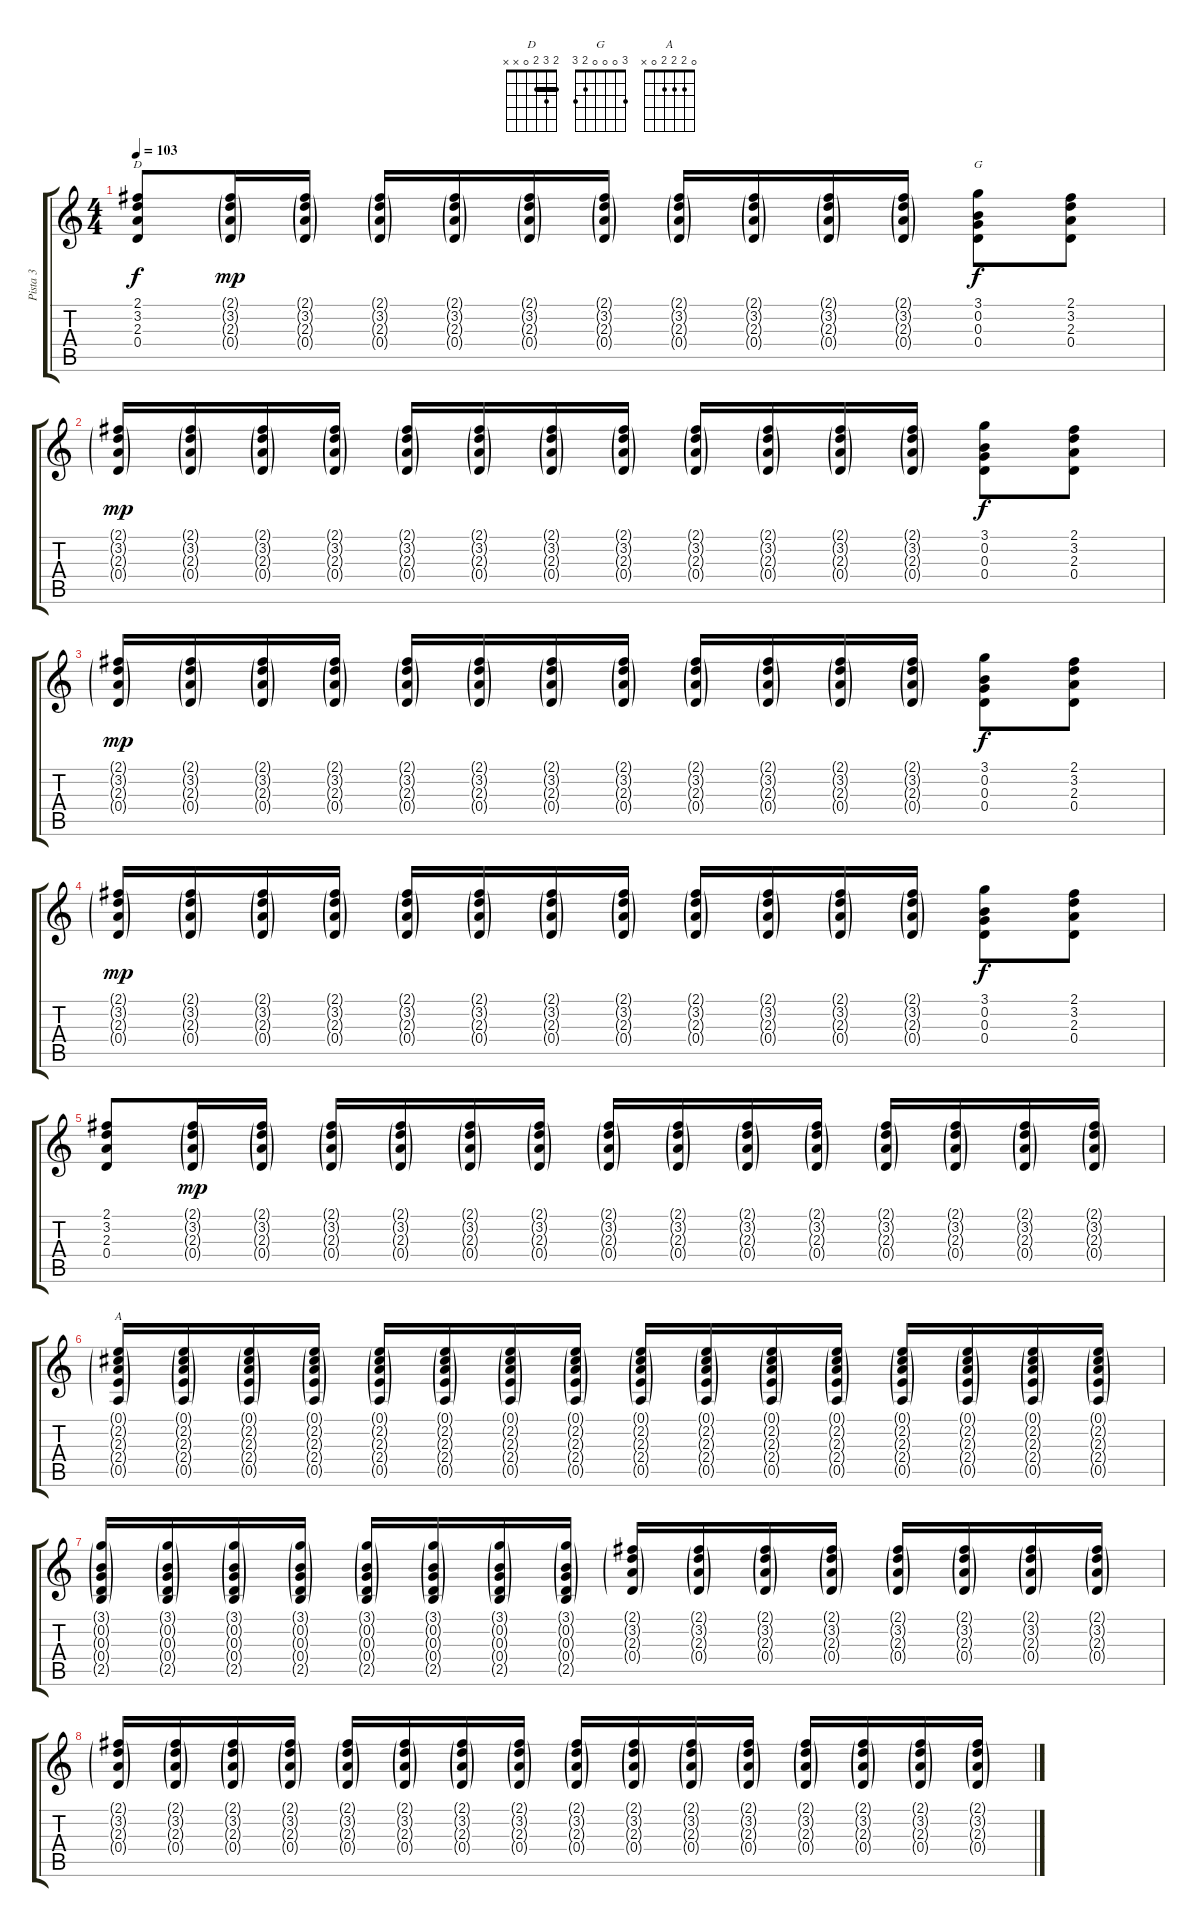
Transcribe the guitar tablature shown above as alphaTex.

\track ("Pista 3" "Pista 3") {instrument acousticguitarsteel}
\staff {score tabs}
\tuning (E4 B3 G3 D3 A2 E2) {hide}
\chord ("D" 2 3 2 0 x x) {barre 2}
\chord ("G" 3 0 0 0 2 3)
\chord ("A" 0 2 2 2 0 x)
\ts (4 4)
\tempo 103
\clef g2
\ks c
(2.1 3.2 2.3 0.4).8{ch "D" dy f instrument acousticguitarsteel} (2.1{g} 3.2{g} 2.3{g} 0.4{g}).16{dy mp} (2.1{g} 3.2{g} 2.3{g} 0.4{g}).16 (2.1{g} 3.2{g} 2.3{g} 0.4{g}).16 (2.1{g} 3.2{g} 2.3{g} 0.4{g}).16 (2.1{g} 3.2{g} 2.3{g} 0.4{g}).16 (2.1{g} 3.2{g} 2.3{g} 0.4{g}).16 (2.1{g} 3.2{g} 2.3{g} 0.4{g}).16 (2.1{g} 3.2{g} 2.3{g} 0.4{g}).16 (2.1{g} 3.2{g} 2.3{g} 0.4{g}).16 (2.1{g} 3.2{g} 2.3{g} 0.4{g}).16 (3.1 0.2 0.3 0.4).8{ch "G" dy f} (2.1 3.2 2.3 0.4).8 |
(2.1{g} 3.2{g} 2.3{g} 0.4{g}).16{dy mp} (2.1{g} 3.2{g} 2.3{g} 0.4{g}).16 (2.1{g} 3.2{g} 2.3{g} 0.4{g}).16 (2.1{g} 3.2{g} 2.3{g} 0.4{g}).16 (2.1{g} 3.2{g} 2.3{g} 0.4{g}).16 (2.1{g} 3.2{g} 2.3{g} 0.4{g}).16 (2.1{g} 3.2{g} 2.3{g} 0.4{g}).16 (2.1{g} 3.2{g} 2.3{g} 0.4{g}).16 (2.1{g} 3.2{g} 2.3{g} 0.4{g}).16 (2.1{g} 3.2{g} 2.3{g} 0.4{g}).16 (2.1{g} 3.2{g} 2.3{g} 0.4{g}).16 (2.1{g} 3.2{g} 2.3{g} 0.4{g}).16 (3.1 0.2 0.3 0.4).8{dy f} (2.1 3.2 2.3 0.4).8 |
(2.1{g} 3.2{g} 2.3{g} 0.4{g}).16{dy mp} (2.1{g} 3.2{g} 2.3{g} 0.4{g}).16 (2.1{g} 3.2{g} 2.3{g} 0.4{g}).16 (2.1{g} 3.2{g} 2.3{g} 0.4{g}).16 (2.1{g} 3.2{g} 2.3{g} 0.4{g}).16 (2.1{g} 3.2{g} 2.3{g} 0.4{g}).16 (2.1{g} 3.2{g} 2.3{g} 0.4{g}).16 (2.1{g} 3.2{g} 2.3{g} 0.4{g}).16 (2.1{g} 3.2{g} 2.3{g} 0.4{g}).16 (2.1{g} 3.2{g} 2.3{g} 0.4{g}).16 (2.1{g} 3.2{g} 2.3{g} 0.4{g}).16 (2.1{g} 3.2{g} 2.3{g} 0.4{g}).16 (3.1 0.2 0.3 0.4).8{dy f} (2.1 3.2 2.3 0.4).8 |
(2.1{g} 3.2{g} 2.3{g} 0.4{g}).16{dy mp} (2.1{g} 3.2{g} 2.3{g} 0.4{g}).16 (2.1{g} 3.2{g} 2.3{g} 0.4{g}).16 (2.1{g} 3.2{g} 2.3{g} 0.4{g}).16 (2.1{g} 3.2{g} 2.3{g} 0.4{g}).16 (2.1{g} 3.2{g} 2.3{g} 0.4{g}).16 (2.1{g} 3.2{g} 2.3{g} 0.4{g}).16 (2.1{g} 3.2{g} 2.3{g} 0.4{g}).16 (2.1{g} 3.2{g} 2.3{g} 0.4{g}).16 (2.1{g} 3.2{g} 2.3{g} 0.4{g}).16 (2.1{g} 3.2{g} 2.3{g} 0.4{g}).16 (2.1{g} 3.2{g} 2.3{g} 0.4{g}).16 (3.1 0.2 0.3 0.4).8{dy f} (2.1 3.2 2.3 0.4).8 |
(2.1 3.2 2.3 0.4).8{volume 8 balance 8} (2.1{g} 3.2{g} 2.3{g} 0.4{g}).16{dy mp} (2.1{g} 3.2{g} 2.3{g} 0.4{g}).16 (2.1{g} 3.2{g} 2.3{g} 0.4{g}).16 (2.1{g} 3.2{g} 2.3{g} 0.4{g}).16 (2.1{g} 3.2{g} 2.3{g} 0.4{g}).16 (2.1{g} 3.2{g} 2.3{g} 0.4{g}).16 (2.1{g} 3.2{g} 2.3{g} 0.4{g}).16 (2.1{g} 3.2{g} 2.3{g} 0.4{g}).16 (2.1{g} 3.2{g} 2.3{g} 0.4{g}).16 (2.1{g} 3.2{g} 2.3{g} 0.4{g}).16 (2.1{g} 3.2{g} 2.3{g} 0.4{g}).16 (2.1{g} 3.2{g} 2.3{g} 0.4{g}).16 (2.1{g} 3.2{g} 2.3{g} 0.4{g}).16 (2.1{g} 3.2{g} 2.3{g} 0.4{g}).16 |
(0.1{g} 2.2{g} 2.3{g} 2.4{g} 0.5{g}).16{ch "A"} (0.1{g} 2.2{g} 2.3{g} 2.4{g} 0.5{g}).16 (0.1{g} 2.2{g} 2.3{g} 2.4{g} 0.5{g}).16 (0.1{g} 2.2{g} 2.3{g} 2.4{g} 0.5{g}).16 (0.1{g} 2.2{g} 2.3{g} 2.4{g} 0.5{g}).16 (0.1{g} 2.2{g} 2.3{g} 2.4{g} 0.5{g}).16 (0.1{g} 2.2{g} 2.3{g} 2.4{g} 0.5{g}).16 (0.1{g} 2.2{g} 2.3{g} 2.4{g} 0.5{g}).16 (0.1{g} 2.2{g} 2.3{g} 2.4{g} 0.5{g}).16 (0.1{g} 2.2{g} 2.3{g} 2.4{g} 0.5{g}).16 (0.1{g} 2.2{g} 2.3{g} 2.4{g} 0.5{g}).16 (0.1{g} 2.2{g} 2.3{g} 2.4{g} 0.5{g}).16 (0.1{g} 2.2{g} 2.3{g} 2.4{g} 0.5{g}).16 (0.1{g} 2.2{g} 2.3{g} 2.4{g} 0.5{g}).16 (0.1{g} 2.2{g} 2.3{g} 2.4{g} 0.5{g}).16 (0.1{g} 2.2{g} 2.3{g} 2.4{g} 0.5{g}).16 |
(3.1{g} 0.2{g} 0.3{g} 0.4{g} 2.5{g}).16 (3.1{g} 0.2{g} 0.3{g} 0.4{g} 2.5{g}).16 (3.1{g} 0.2{g} 0.3{g} 0.4{g} 2.5{g}).16 (3.1{g} 0.2{g} 0.3{g} 0.4{g} 2.5{g}).16 (3.1{g} 0.2{g} 0.3{g} 0.4{g} 2.5{g}).16 (3.1{g} 0.2{g} 0.3{g} 0.4{g} 2.5{g}).16 (3.1{g} 0.2{g} 0.3{g} 0.4{g} 2.5{g}).16 (3.1{g} 0.2{g} 0.3{g} 0.4{g} 2.5{g}).16 (2.1{g} 3.2{g} 2.3{g} 0.4{g}).16 (2.1{g} 3.2{g} 2.3{g} 0.4{g}).16 (2.1{g} 3.2{g} 2.3{g} 0.4{g}).16 (2.1{g} 3.2{g} 2.3{g} 0.4{g}).16 (2.1{g} 3.2{g} 2.3{g} 0.4{g}).16 (2.1{g} 3.2{g} 2.3{g} 0.4{g}).16 (2.1{g} 3.2{g} 2.3{g} 0.4{g}).16 (2.1{g} 3.2{g} 2.3{g} 0.4{g}).16 |
(2.1{g} 3.2{g} 2.3{g} 0.4{g}).16 (2.1{g} 3.2{g} 2.3{g} 0.4{g}).16{volume 8 balance 8} (2.1{g} 3.2{g} 2.3{g} 0.4{g}).16 (2.1{g} 3.2{g} 2.3{g} 0.4{g}).16 (2.1{g} 3.2{g} 2.3{g} 0.4{g}).16 (2.1{g} 3.2{g} 2.3{g} 0.4{g}).16 (2.1{g} 3.2{g} 2.3{g} 0.4{g}).16 (2.1{g} 3.2{g} 2.3{g} 0.4{g}).16 (2.1{g} 3.2{g} 2.3{g} 0.4{g}).16 (2.1{g} 3.2{g} 2.3{g} 0.4{g}).16 (2.1{g} 3.2{g} 2.3{g} 0.4{g}).16 (2.1{g} 3.2{g} 2.3{g} 0.4{g}).16 (2.1{g} 3.2{g} 2.3{g} 0.4{g}).16 (2.1{g} 3.2{g} 2.3{g} 0.4{g}).16 (2.1{g} 3.2{g} 2.3{g} 0.4{g}).16 (2.1{g} 3.2{g} 2.3{g} 0.4{g}).16
